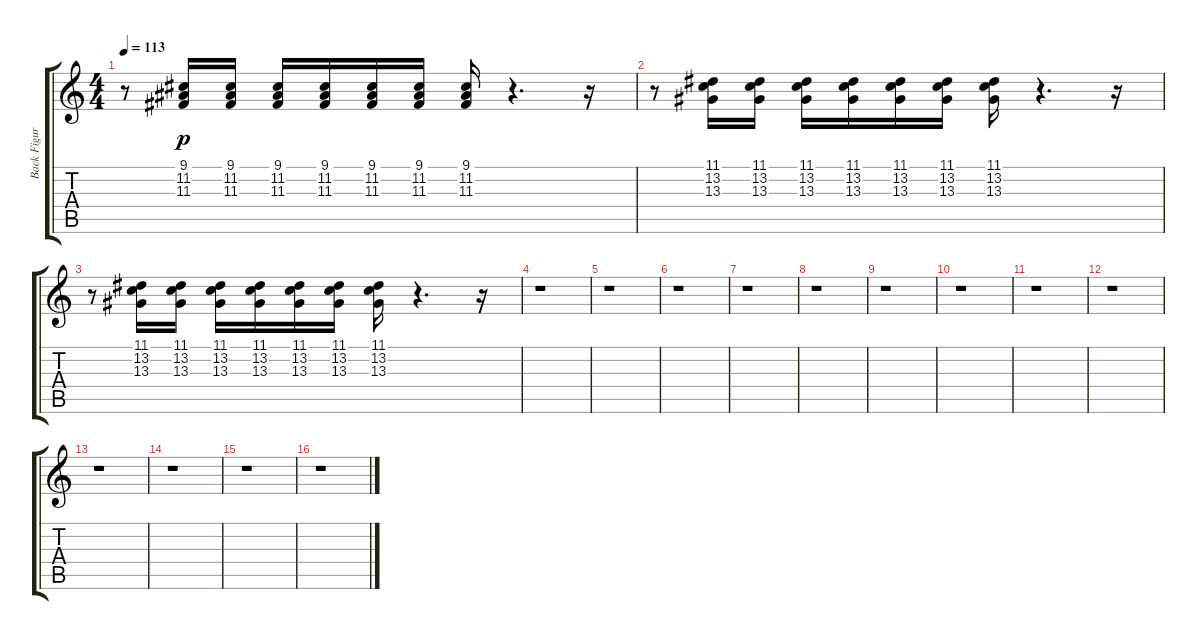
\track ("Back Figure" "Back Figur") {instrument lead3calliope}
\staff {score tabs}
\tuning (E4 B3 G3 D3 A2 E2) {hide}
\ts (4 4)
\tempo 113
\clef g2
\ks c
r.8{dy p} (9.1 11.2 11.3).16 (9.1 11.2 11.3).16 (9.1 11.2 11.3).16 (9.1 11.2 11.3).16 (9.1 11.2 11.3).16 (9.1 11.2 11.3).16 (9.1 11.2 11.3).16 r.4{d} r.16 |
r.8 (11.1 13.2 13.3).16 (11.1 13.2 13.3).16 (11.1 13.2 13.3).16 (11.1 13.2 13.3).16 (11.1 13.2 13.3).16 (11.1 13.2 13.3).16 (11.1 13.2 13.3).16 r.4{d} r.16 |
r.8 (11.1 13.2 13.3).16 (11.1 13.2 13.3).16 (11.1 13.2 13.3).16 (11.1 13.2 13.3).16 (11.1 13.2 13.3).16 (11.1 13.2 13.3).16 (11.1 13.2 13.3).16 r.4{d} r.16 |
r.1 |
r.1 |
r.1 |
r.1 |
r.1 |
r.1 |
r.1 |
r.1 |
r.1 |
r.1 |
r.1 |
r.1 |
r.1
